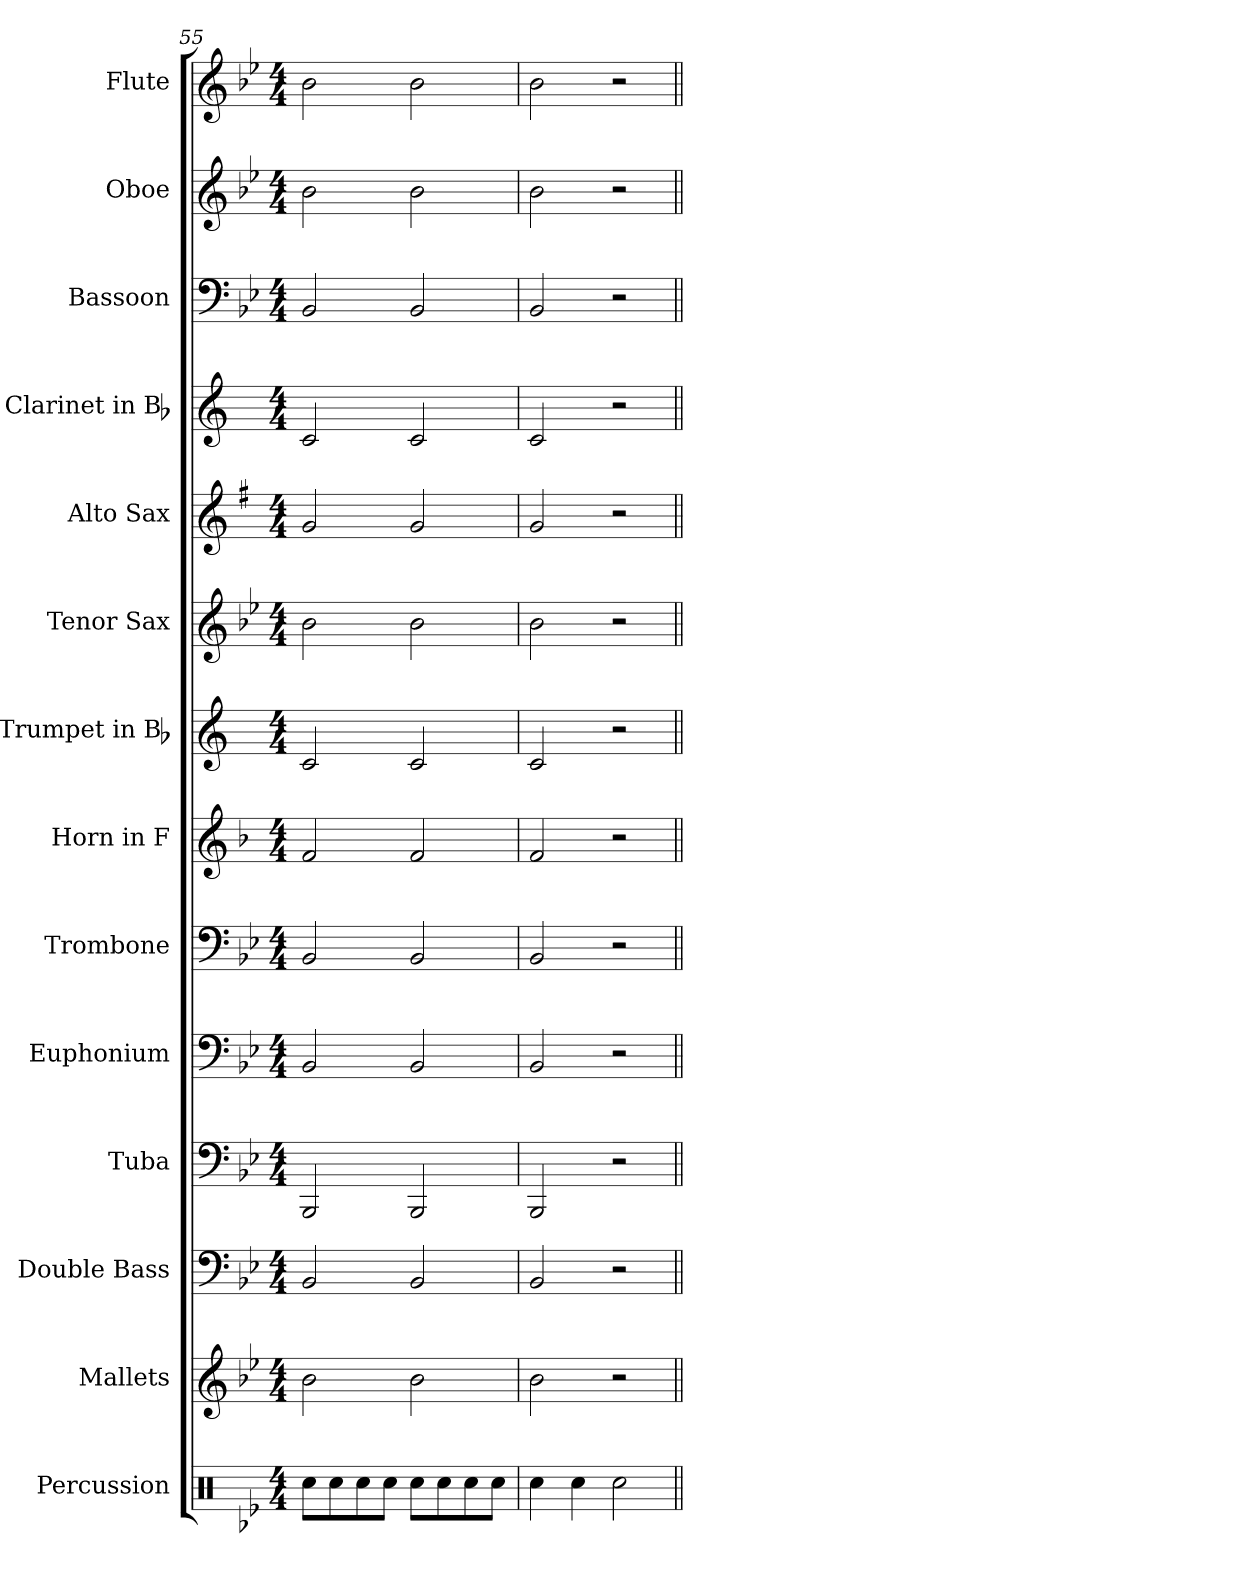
**kern	**kern	**kern	**kern	**kern	**kern	**kern	**kern	**kern	**kern	**kern	**kern	**kern	**kern
*part14	*part13	*part12	*part11	*part10	*part9	*part8	*part7	*part6	*part5	*part4	*part3	*part2	*part1
*staff14	*staff13	*staff12	*staff11	*staff10	*staff9	*staff8	*staff7	*staff6	*staff5	*staff4	*staff3	*staff2	*staff1
*I"Percussion	*I"Mallets	*I"Double Bass	*I"Tuba	*I"Euphonium	*I"Trombone	*I"Horn in F	*I"Trumpet in Bb	*I"Tenor Sax	*I"Alto Sax	*I"Clarinet in Bb	*I"Bassoon	*I"Oboe	*I"Flute
*I'Perc.	*I'Mal.	*I'D.B.	*I'Tuba	*I'Euph.	*I'Tbn.	*I'Hn.	*	*I'T. Sx.	*I'A. Sx.	*	*I'Bsn.	*I'Ob.	*I'Fl.
*clefX	*clefG2	*clefF4	*clefF4	*clefF4	*clefF4	*clefG2	*clefG2	*clefG2	*clefG2	*clefG2	*clefF4	*clefG2	*clefG2
*	*	*ITrd7c12	*	*	*	*ITrd4c7	*ITrd1c2	*ITrd8c14	*ITrd5c9	*ITrd1c2	*	*	*
*k[b-e-]	*k[b-e-]	*k[b-e-]	*k[b-e-]	*k[b-e-]	*k[b-e-]	*k[b-e-]	*k[b-e-]	*k[b-e-]	*k[b-e-]	*k[b-e-]	*k[b-e-]	*k[b-e-]	*k[b-e-]
*B-:	*B-:	*B-:	*B-:	*B-:	*B-:	*B-:	*B-:	*B-:	*B-:	*B-:	*B-:	*B-:	*B-:
*M4/4	*M4/4	*M4/4	*M4/4	*M4/4	*M4/4	*M4/4	*M4/4	*M4/4	*M4/4	*M4/4	*M4/4	*M4/4	*M4/4
=55	=55	=55	=55	=55	=55	=55	=55	=55	=55	=55	=55	=55	=55
8Rcc\L	2b-\	2BBB-/	2BBB-/	2BB-/	2BB-/	2B-/	2B-/	2B-\	2B-/	2B-/	2BB-/	2b-\	2b-\
8Rcc\	.	.	.	.	.	.	.	.	.	.	.	.	.
8Rcc\	.	.	.	.	.	.	.	.	.	.	.	.	.
8Rcc\J	.	.	.	.	.	.	.	.	.	.	.	.	.
8Rcc\L	2b-\	2BBB-/	2BBB-/	2BB-/	2BB-/	2B-/	2B-/	2B-\	2B-/	2B-/	2BB-/	2b-\	2b-\
8Rcc\	.	.	.	.	.	.	.	.	.	.	.	.	.
8Rcc\	.	.	.	.	.	.	.	.	.	.	.	.	.
8Rcc\J	.	.	.	.	.	.	.	.	.	.	.	.	.
=56	=56	=56	=56	=56	=56	=56	=56	=56	=56	=56	=56	=56	=56
4Rcc\	2b-\	2BBB-/	2BBB-/	2BB-/	2BB-/	2B-/	2B-/	2B-\	2B-/	2B-/	2BB-/	2b-\	2b-\
4Rcc\	.	.	.	.	.	.	.	.	.	.	.	.	.
2Rcc\	2r	2r	2r	2r	2r	2r	2r	2r	2r	2r	2r	2r	2r
=||	=||	=||	=||	=||	=||	=||	=||	=||	=||	=||	=||	=||	=||
*-	*-	*-	*-	*-	*-	*-	*-	*-	*-	*-	*-	*-	*-
